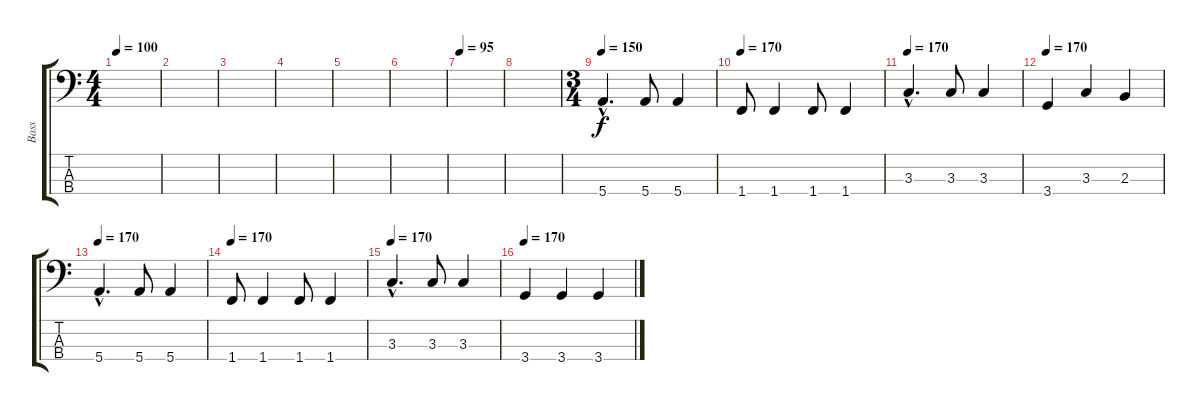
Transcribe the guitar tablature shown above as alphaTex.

\track ("Bass" "Bass") {instrument electricbasspick}
\staff {score tabs}
\tuning (G2 D2 A1 E1) {hide}
\ts (4 4)
\tempo 155
\tempo 100
\clef f4
\ks c
|
|
|
|
|
|
\tempo 95
|
|
\ts (3 4)
\tempo 170
\tempo 150
5.4{hac}.4{d} 5.4.8 5.4.4 |
\tempo 170
1.4.8 1.4.4 1.4.8 1.4.4 |
\tempo 170
3.3{hac}.4{d} 3.3.8 3.3.4 |
\tempo 170
3.4.4 3.3.4 2.3.4 |
\tempo 170
5.4{hac}.4{d} 5.4.8 5.4.4 |
\tempo 170
1.4.8 1.4.4 1.4.8 1.4.4 |
\tempo 170
3.3{hac}.4{d} 3.3.8 3.3.4 |
\tempo 170
3.4.4 3.4.4 3.4.4
